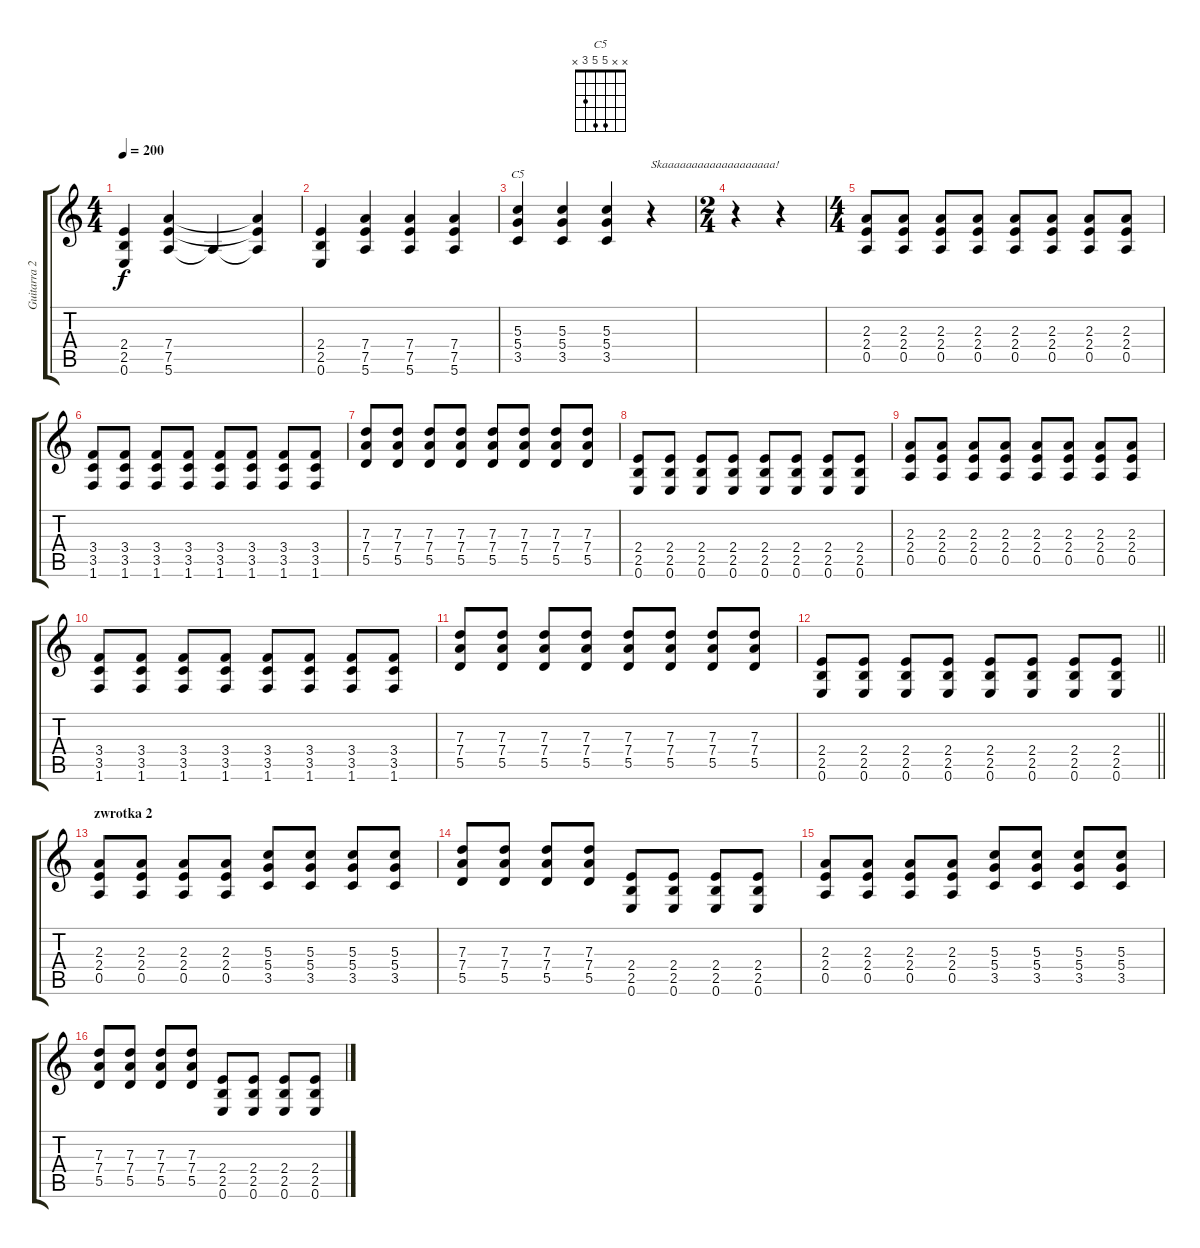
\track ("Guitarra 2" "Guitarra 2") {instrument overdrivenguitar}
\staff {score tabs}
\tuning (E4 B3 G3 D3 A2 E2) {hide}
\chord ("C5" x x 5 5 3 x)
\ts (4 4)
\tempo 200
\clef g2
\ks c
(2.4 2.5 0.6).4{dy f} (7.4 7.5 5.6).4 5.6{t}.4 (7.4{t} 7.5{t} 5.6{t}).4 |
(2.4 2.5 0.6).4 (7.4 7.5 5.6).4 (7.4 7.5 5.6).4 (7.4 7.5 5.6).4 |
(5.3 5.4 3.5).4{ch "C5"} (5.3 5.4 3.5).4 (5.3 5.4 3.5).4 r.4{txt "Skaaaaaaaaaaaaaaaaaaa!"} |
\ts (2 4)
r.4 r.4 |
\ts (4 4)
(2.3 2.4 0.5).8 (2.3 2.4 0.5).8 (2.3 2.4 0.5).8 (2.3 2.4 0.5).8 (2.3 2.4 0.5).8 (2.3 2.4 0.5).8 (2.3 2.4 0.5).8 (2.3 2.4 0.5).8 |
(3.4 3.5 1.6).8 (3.4 3.5 1.6).8 (3.4 3.5 1.6).8 (3.4 3.5 1.6).8 (3.4 3.5 1.6).8 (3.4 3.5 1.6).8 (3.4 3.5 1.6).8 (3.4 3.5 1.6).8 |
(7.3 7.4 5.5).8 (7.3 7.4 5.5).8 (7.3 7.4 5.5).8 (7.3 7.4 5.5).8 (7.3 7.4 5.5).8 (7.3 7.4 5.5).8 (7.3 7.4 5.5).8 (7.3 7.4 5.5).8 |
(2.4 2.5 0.6).8 (2.4 2.5 0.6).8 (2.4 2.5 0.6).8 (2.4 2.5 0.6).8 (2.4 2.5 0.6).8 (2.4 2.5 0.6).8 (2.4 2.5 0.6).8 (2.4 2.5 0.6).8 |
(2.3 2.4 0.5).8 (2.3 2.4 0.5).8 (2.3 2.4 0.5).8 (2.3 2.4 0.5).8 (2.3 2.4 0.5).8 (2.3 2.4 0.5).8 (2.3 2.4 0.5).8 (2.3 2.4 0.5).8 |
(3.4 3.5 1.6).8 (3.4 3.5 1.6).8 (3.4 3.5 1.6).8 (3.4 3.5 1.6).8 (3.4 3.5 1.6).8 (3.4 3.5 1.6).8 (3.4 3.5 1.6).8 (3.4 3.5 1.6).8 |
(7.3 7.4 5.5).8 (7.3 7.4 5.5).8 (7.3 7.4 5.5).8 (7.3 7.4 5.5).8 (7.3 7.4 5.5).8 (7.3 7.4 5.5).8 (7.3 7.4 5.5).8 (7.3 7.4 5.5).8 |
\barLineRight lightlight
(2.4 2.5 0.6).8 (2.4 2.5 0.6).8 (2.4 2.5 0.6).8 (2.4 2.5 0.6).8 (2.4 2.5 0.6).8 (2.4 2.5 0.6).8 (2.4 2.5 0.6).8 (2.4 2.5 0.6).8 |
\section ("" "zwrotka 2")
(2.3 2.4 0.5).8 (2.3 2.4 0.5).8 (2.3 2.4 0.5).8 (2.3 2.4 0.5).8 (5.3 5.4 3.5).8 (5.3 5.4 3.5).8 (5.3 5.4 3.5).8 (5.3 5.4 3.5).8 |
(7.3 7.4 5.5).8 (7.3 7.4 5.5).8 (7.3 7.4 5.5).8 (7.3 7.4 5.5).8 (2.4 2.5 0.6).8 (2.4 2.5 0.6).8 (2.4 2.5 0.6).8 (2.4 2.5 0.6).8 |
(2.3 2.4 0.5).8 (2.3 2.4 0.5).8 (2.3 2.4 0.5).8 (2.3 2.4 0.5).8 (5.3 5.4 3.5).8 (5.3 5.4 3.5).8 (5.3 5.4 3.5).8 (5.3 5.4 3.5).8 |
(7.3 7.4 5.5).8 (7.3 7.4 5.5).8 (7.3 7.4 5.5).8 (7.3 7.4 5.5).8 (2.4 2.5 0.6).8 (2.4 2.5 0.6).8 (2.4 2.5 0.6).8 (2.4 2.5 0.6).8
